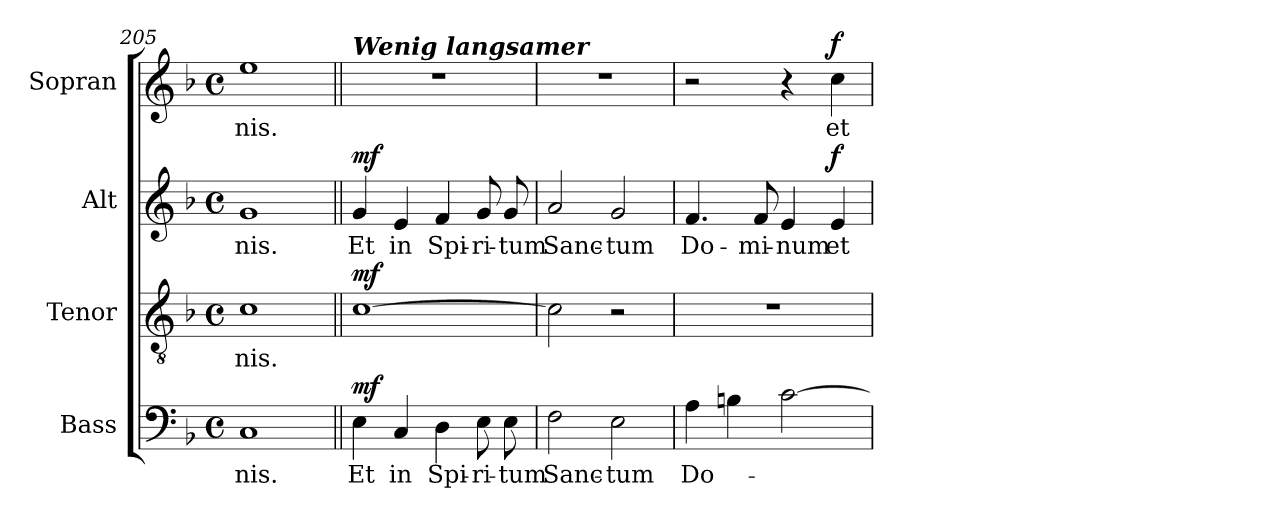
**kern	**text	**dynam	**kern	**text	**dynam	**kern	**text	**dynam	**kern	**text	**dynam
*part4	*part4	*part4	*part3	*part3	*part3	*part2	*part2	*part2	*part1	*part1	*part1
*staff4	*staff4	*staff4	*staff3	*staff3	*staff3	*staff2	*staff2	*staff2	*staff1	*staff1	*staff1
*I"Bass	*	*	*I"Tenor	*	*	*I"Alt	*	*	*I"Sopran	*	*
*I'B.	*	*	*I'T.	*	*	*I'A.	*	*	*I'S.	*	*
*clefF4	*	*	*clefGv2	*	*	*clefG2	*	*	*clefG2	*	*
*k[b-]	*	*	*k[b-]	*	*	*k[b-]	*	*	*k[b-]	*	*
*F:	*	*	*F:	*	*	*F:	*	*	*F:	*	*
*M4/4	*	*	*M4/4	*	*	*M4/4	*	*	*M4/4	*	*
*met(c)	*	*	*met(c)	*	*	*met(c)	*	*	*met(c)	*	*
=205	=205	=205	=205	=205	=205	=205	=205	=205	=205	=205	=205
!	!LO:LY:b	!	!	!LO:LY:b	!	!	!LO:LY:b	!	!	!LO:LY:b	!
1C	-nis.	.	1c	-nis.	.	1g	-nis.	.	1ee	-nis.	.
=206||	=206||	=206||	=206||	=206||	=206||	=206||	=206||	=206||	=206||	=206||	=206||
!	!	!	!	!	!	!	!	!	!LO:TX:a:Bi:t=Wenig langsamer	!	!
!	!LO:LY:b	!LO:DY:a	!	!	!LO:DY:b	!	!LO:LY:b	!LO:DY:a	!	!	!
4E\	Et	mf	[1c!	.	mf	4g/	Et	mf	1r	.	.
!	!LO:LY:b	!	!	!	!	!	!LO:LY:b	!	!	!	!
4C/	in	.	.	.	.	4e/	in	.	.	.	.
!	!LO:LY:b	!	!	!	!	!	!LO:LY:b	!	!	!	!
4D\	Spi-	.	.	.	.	4f/	Spi-	.	.	.	.
!	!LO:LY:b	!	!	!	!	!	!LO:LY:b	!	!	!	!
8E\	-ri-	.	.	.	.	8g/	-ri-	.	.	.	.
!	!LO:LY:b	!	!	!	!	!	!LO:LY:b	!	!	!	!
8E\	-tum	.	.	.	.	8g/	-tum	.	.	.	.
=207	=207	=207	=207	=207	=207	=207	=207	=207	=207	=207	=207
!	!LO:LY:b	!	!	!	!	!	!LO:LY:b	!	!	!	!
2F\	Sanc-	.	2c!\]	.	.	2a/	Sanc-	.	1r	.	.
!	!LO:LY:b	!	!	!	!	!	!LO:LY:b	!	!	!	!
2E\	-tum	.	2r	.	.	2g/	-tum	.	.	.	.
!!LO:LB:g=z
=208	=208	=208	=208	=208	=208	=208	=208	=208	=208	=208	=208
!	!LO:LY:b	!	!	!	!	!	!LO:LY:b	!	!	!	!
4A\	Do-	.	1r	.	.	4.f/	Do-	.	2r	.	.
4Bn\	.	.	.	.	.	.	.	.	.	.	.
!	!	!	!	!	!	!	!LO:LY:b	!	!	!	!
.	.	.	.	.	.	8f/	-mi-	.	.	.	.
!	!	!	!	!	!	!	!LO:LY:b	!	!	!	!
[2c\	.	.	.	.	.	4e/	-num	.	4r	.	.
!	!	!	!	!	!	!	!LO:LY:b	!LO:DY:a	!	!LO:LY:b	!LO:DY:a
.	.	.	.	.	.	4e/	et	f	4cc\	et	f
=	=	=	=	=	=	=	=	=	=	=	=
*-	*-	*-	*-	*-	*-	*-	*-	*-	*-	*-	*-
